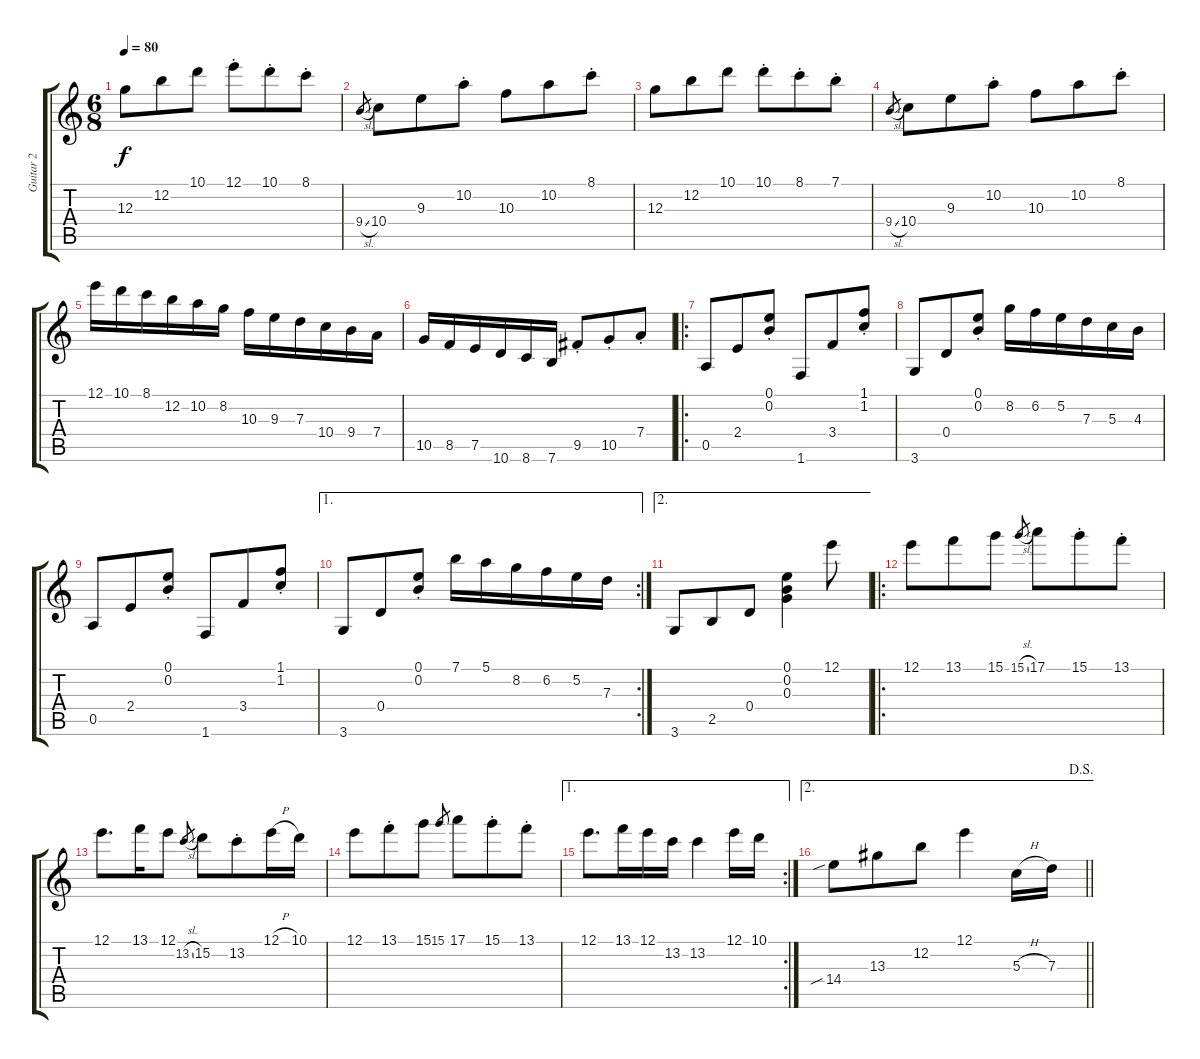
\track ("Guitar 2" "Guitar 2") {instrument acousticguitarsteel}
\staff {score tabs}
\tuning (E4 B3 G3 D3 A2 E2) {hide}
\ts (6 8)
\tempo 80
\clef g2
\ks c
12.3.8{dy f} 12.2.8 10.1.8 12.1{st}.8 10.1{st}.8 8.1{st}.8 |
9.4{sl}.8{gr} 10.4.8 9.3.8 10.2{st}.8 10.3.8 10.2.8 8.1{st}.8 |
12.3.8 12.2.8 10.1.8 10.1{st}.8 8.1{st}.8 7.1{st}.8 |
9.4{sl}.8{gr} 10.4.8 9.3.8 10.2{st}.8 10.3.8 10.2.8 8.1{st}.8 |
12.1.16 10.1.16 8.1.16 12.2.16 10.2.16 8.2.16 10.3.16 9.3.16 7.3.16 10.4.16 9.4.16 7.4.16 |
10.5.16 8.5.16 7.5.16 10.6.16 8.6.16 7.6.16 9.5{st}.8 10.5{st}.8 7.4{st}.8 |
\ro
0.5.8 2.4.8 (0.1{st} 0.2).8 1.6.8 3.4.8 (1.1{st} 1.2).8 |
3.6.8 0.4.8 (0.1{st} 0.2).8 8.2.16 6.2.16 5.2.16 7.3.16 5.3.16 4.3.16 |
0.5.8 2.4.8 (0.1{st} 0.2).8 1.6.8 3.4.8 (1.1{st} 1.2).8 |
\ae 1
\rc 2
3.6.8 0.4.8 (0.1{st} 0.2).8 7.1.16 5.1.16 8.2.16 6.2.16 5.2.16 7.3.16 |
\ae 2
3.6.8 2.5.8 0.4.8 (0.1 0.2 0.3).4 12.1.8 |
\ro
12.1.8 13.1.8 15.1.8 15.1{sl}.8{gr} 17.1.8 15.1{st}.8 13.1{st}.8 |
12.1.8{d} 13.1.16 12.1.8 13.2{sl}.8{gr} 15.2.8 13.2{st}.8 12.1{h}.16 10.1.16 |
12.1.8 13.1{st}.8 15.1.8 15.1.8{gr} 17.1.8 15.1{st}.8 13.1{st}.8 |
\ae 1
\rc 2
12.1.8{d} 13.1.16 12.1.16 13.2.16 13.2.4 12.1.16 10.1.16 |
\ae 2
\jump dalsegno
\barLineRight lightlight
14.4{sib}.8 13.3.8 12.2.8 12.1.4 5.3{h}.16 7.3.16
